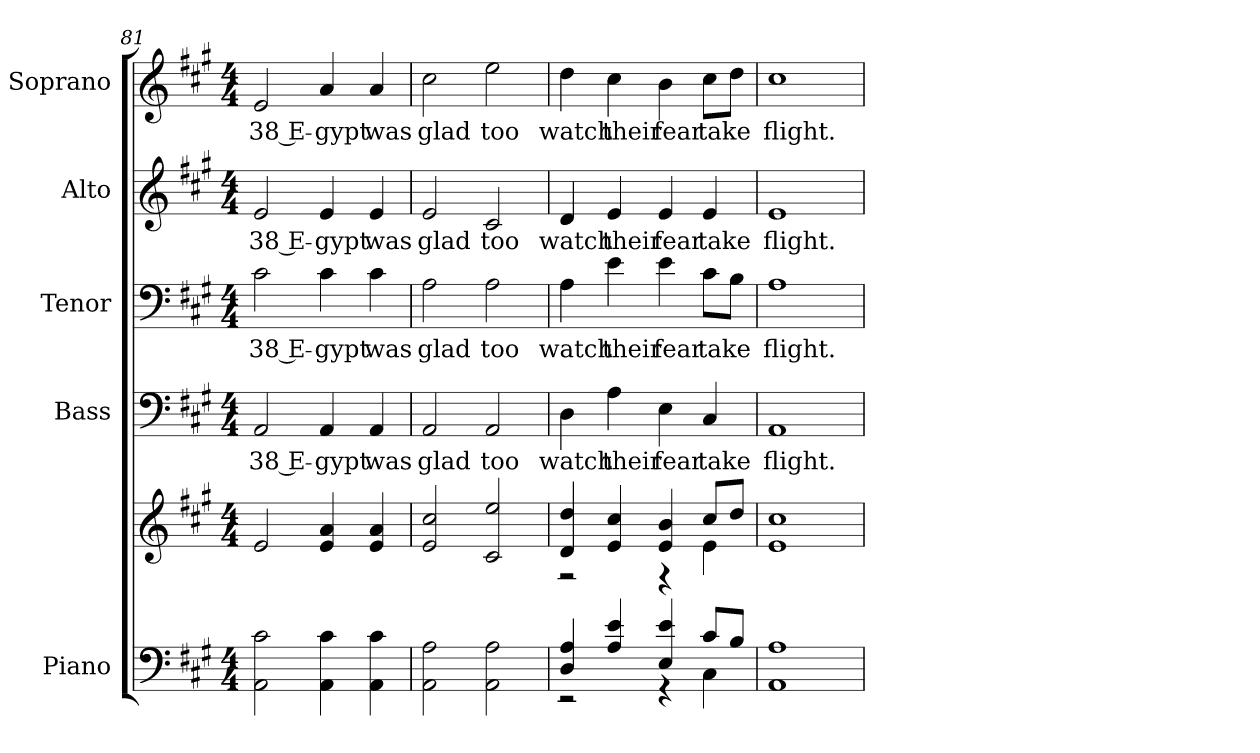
**kern	**kern	**kern	**text	**kern	**text	**kern	**text	**kern	**text
*part5	*part5	*part4	*part4	*part3	*part3	*part2	*part2	*part1	*part1
*staff6	*staff5	*staff4	*staff4	*staff3	*staff3	*staff2	*staff2	*staff1	*staff1
*I"Piano	*	*I"Bass	*	*I"Tenor	*	*I"Alto	*	*I"Soprano	*
*I'Pno.	*	*I'B.	*	*I'T.	*	*I'A.	*	*I'S.	*
!!LO:PB:g=z
*clefF4	*clefG2	*clefF4	*	*clefF4	*	*clefG2	*	*clefG2	*
*k[f#c#g#]	*k[f#c#g#]	*k[f#c#g#]	*	*k[f#c#g#]	*	*k[f#c#g#]	*	*k[f#c#g#]	*
*A:	*A:	*A:	*	*A:	*	*A:	*	*A:	*
*M4/4	*M4/4	*M4/4	*	*M4/4	*	*M4/4	*	*M4/4	*
=81	=81	=81	=81	=81	=81	=81	=81	=81	=81
!	!	!	!LO:LY:b:color=#000000	!	!	!	!	!	!
!	!	!	!	!	!LO:LY:b:color=#000000	!	!	!	!
!	!	!	!	!	!	!	!LO:LY:b:color=#000000	!	!
!	!	!	!	!	!	!	!	!	!LO:LY:b:color=#000000
2AAi\ 2c#i	2ei/	2AAi/	38 E-	2c#i\	38 E-	2ei/	38 E-	2ei/	38 E-
!	!	!	!LO:LY:b:color=#000000	!	!	!	!	!	!
!	!	!	!	!	!LO:LY:b:color=#000000	!	!	!	!
!	!	!	!	!	!	!	!LO:LY:b:color=#000000	!	!
!	!	!	!	!	!	!	!	!	!LO:LY:b:color=#000000
4AAi\ 4c#i	4ei/ 4ai	4AAi/	-gypt	4c#i\	-gypt	4ei/	-gypt	4ai/	-gypt
!	!	!	!LO:LY:b:color=#000000	!	!	!	!	!	!
!	!	!	!	!	!LO:LY:b:color=#000000	!	!	!	!
!	!	!	!	!	!	!	!LO:LY:b:color=#000000	!	!
!	!	!	!	!	!	!	!	!	!LO:LY:b:color=#000000
4AAi\ 4c#i	4ei/ 4ai	4AAi/	was	4c#i\	was	4ei/	was	4ai/	was
=82	=82	=82	=82	=82	=82	=82	=82	=82	=82
!	!	!	!LO:LY:b:color=#000000	!	!	!	!	!	!
!	!	!	!	!	!LO:LY:b:color=#000000	!	!	!	!
!	!	!	!	!	!	!	!LO:LY:b:color=#000000	!	!
!	!	!	!	!	!	!	!	!	!LO:LY:b:color=#000000
2AAi\ 2Ai	2ei/ 2cc#i	2AAi/	glad	2Ai\	glad	2ei/	glad	2cc#i\	glad
!	!	!	!LO:LY:b:color=#000000	!	!	!	!	!	!
!	!	!	!	!	!LO:LY:b:color=#000000	!	!	!	!
!	!	!	!	!	!	!	!LO:LY:b:color=#000000	!	!
!	!	!	!	!	!	!	!	!	!LO:LY:b:color=#000000
2AAi\ 2Ai	2c#i/ 2eei	2AAi/	too	2Ai\	too	2c#i/	too	2eei\	too
=83	=83	=83	=83	=83	=83	=83	=83	=83	=83
*^	*^	*	*	*	*	*	*	*	*
!	!	!	!	!	!LO:LY:b:color=#000000	!	!	!	!	!	!
!	!	!	!	!	!	!	!LO:LY:b:color=#000000	!	!	!	!
!	!	!	!	!	!	!	!	!	!LO:LY:b:color=#000000	!	!
!	!	!	!	!	!	!	!	!	!	!	!LO:LY:b:color=#000000
4Di/ 4Ai	2r	4di/ 4ddi	2r	4Di\	watch	4Ai\	watch	4di/	watch	4ddi\	watch
!	!	!	!	!	!LO:LY:b:color=#000000	!	!	!	!	!	!
!	!	!	!	!	!	!	!LO:LY:b:color=#000000	!	!	!	!
!	!	!	!	!	!	!	!	!	!LO:LY:b:color=#000000	!	!
!	!	!	!	!	!	!	!	!	!	!	!LO:LY:b:color=#000000
4Ai/ 4ei	.	4ei/ 4cc#i	.	4Ai\	their	4ei\	their	4ei/	their	4cc#i\	their
!	!	!	!	!	!LO:LY:b:color=#000000	!	!	!	!	!	!
!	!	!	!	!	!	!	!LO:LY:b:color=#000000	!	!	!	!
!	!	!	!	!	!	!	!	!	!LO:LY:b:color=#000000	!	!
!	!	!	!	!	!	!	!	!	!	!	!LO:LY:b:color=#000000
4Ei/ 4ei	4r	4ei/ 4bi	4r	4Ei\	fear	4ei\	fear	4ei/	fear	4bi\	fear
!	!	!	!	!	!LO:LY:b:color=#000000	!	!	!	!	!	!
!	!	!	!	!	!	!	!LO:LY:b:color=#000000	!	!	!	!
!	!	!	!	!	!	!	!	!	!LO:LY:b:color=#000000	!	!
!	!	!	!	!	!	!	!	!	!	!	!LO:LY:b:color=#000000
8c#i/L	4C#i\	8cc#i/L	4ei\	4C#i/	take	8c#i\L	take	4ei/	take	8cc#i\L	take
8Bi/J	.	8ddi/J	.	.	.	8Bi\J	.	.	.	8ddi\J	.
*v	*v	*	*	*	*	*	*	*	*	*	*
*	*v	*v	*	*	*	*	*	*	*	*
=84	=84	=84	=84	=84	=84	=84	=84	=84	=84
!	!	!	!LO:LY:b:color=#000000	!	!	!	!	!	!
!	!	!	!	!	!LO:LY:b:color=#000000	!	!	!	!
!	!	!	!	!	!	!	!LO:LY:b:color=#000000	!	!
!	!	!	!	!	!	!	!	!	!LO:LY:b:color=#000000
1AAi 1Ai	1ei 1cc#i	1AAi	flight.	1Ai	flight.	1ei	flight.	1cc#i	flight.
=	=	=	=	=	=	=	=	=	=
*-	*-	*-	*-	*-	*-	*-	*-	*-	*-
